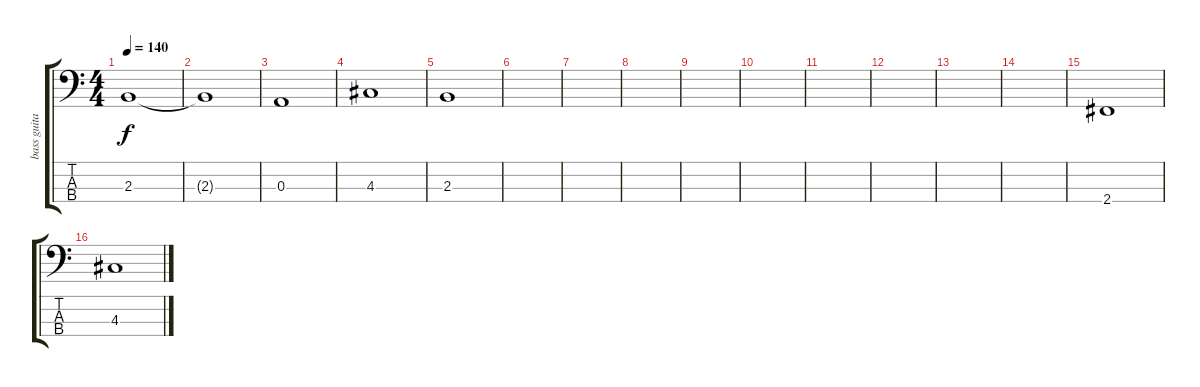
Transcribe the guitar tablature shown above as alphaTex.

\track ("bass guitar" "bass guita") {instrument electricbassfinger}
\staff {score tabs}
\tuning (G2 D2 A1 E1) {hide}
\ts (4 4)
\tempo 140
\clef f4
\ks c
2.3.1{dy f} |
2.3{t}.1 |
0.3.1 |
4.3.1 |
2.3.1{volume 5} |
|
|
|
|
|
|
|
|
|
2.4.1{volume 15} |
4.3.1
